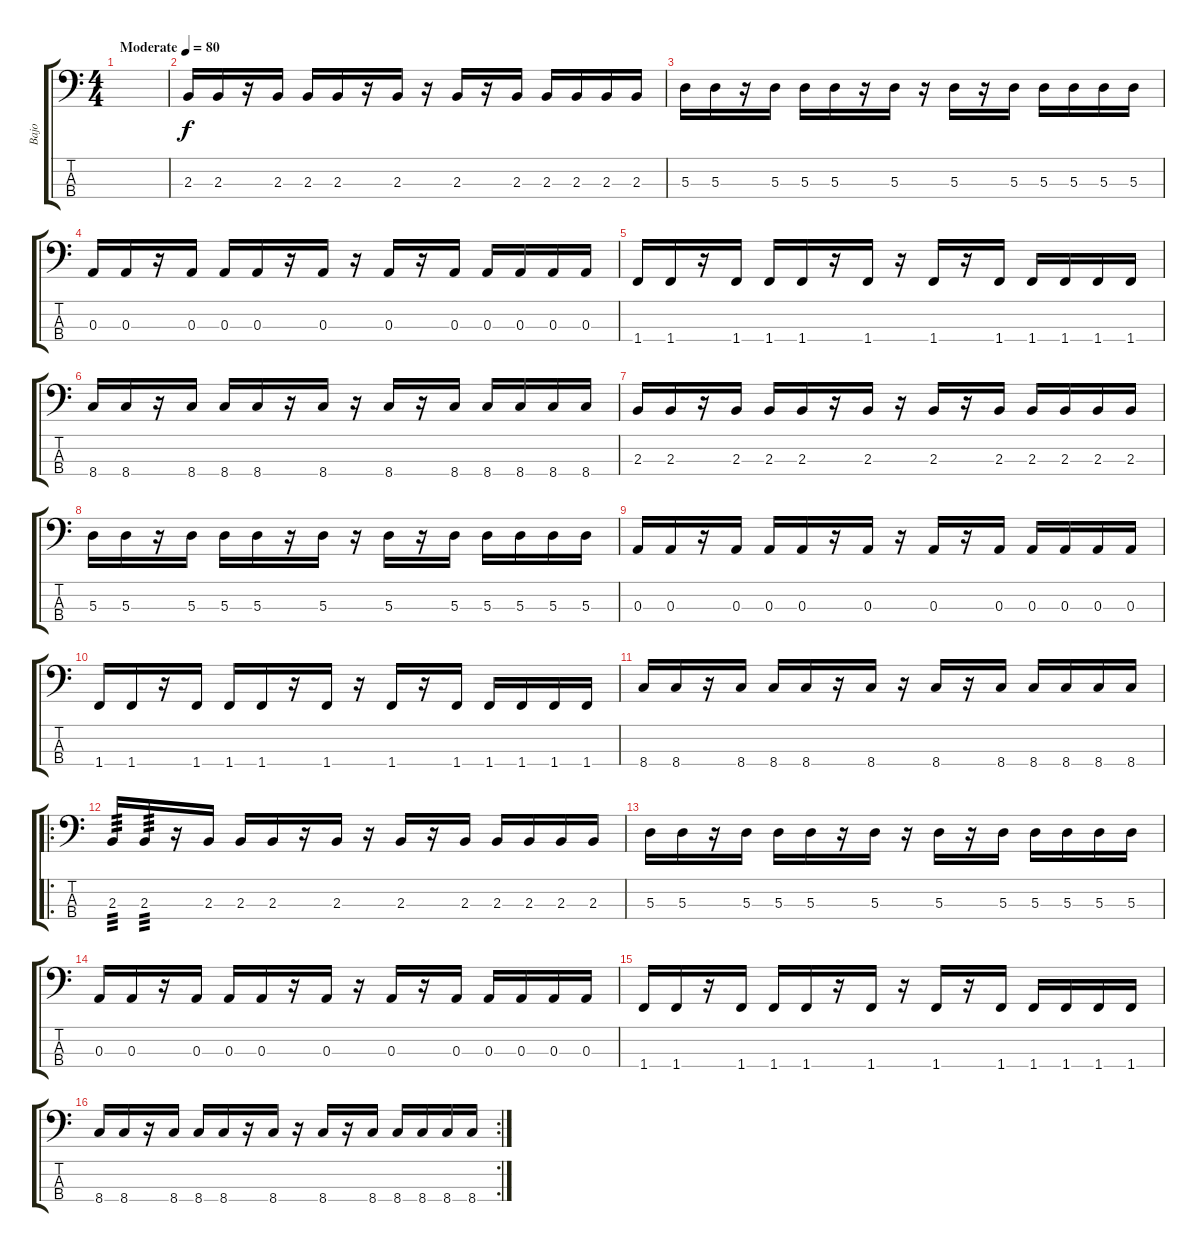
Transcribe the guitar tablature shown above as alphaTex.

\track ("Bajo" "Bajo") {instrument electricbassfinger}
\staff {score tabs}
\tuning (G2 D2 A1 E1) {hide}
\ts (4 4)
\tempo (80 "Moderate")
\clef f4
\ks c
|
2.3.16 2.3.16 r.16 2.3.16 2.3.16 2.3.16 r.16 2.3.16 r.16 2.3.16 r.16 2.3.16 2.3.16 2.3.16 2.3.16 2.3.16 |
5.3.16 5.3.16 r.16 5.3.16 5.3.16 5.3.16 r.16 5.3.16 r.16 5.3.16 r.16 5.3.16 5.3.16 5.3.16 5.3.16 5.3.16 |
0.3.16 0.3.16 r.16 0.3.16 0.3.16 0.3.16 r.16 0.3.16 r.16 0.3.16 r.16 0.3.16 0.3.16 0.3.16 0.3.16 0.3.16 |
1.4.16 1.4.16 r.16 1.4.16 1.4.16 1.4.16 r.16 1.4.16 r.16 1.4.16 r.16 1.4.16 1.4.16 1.4.16 1.4.16 1.4.16 |
8.4.16 8.4.16 r.16 8.4.16 8.4.16 8.4.16 r.16 8.4.16 r.16 8.4.16 r.16 8.4.16 8.4.16 8.4.16 8.4.16 8.4.16 |
2.3.16 2.3.16 r.16 2.3.16 2.3.16 2.3.16 r.16 2.3.16 r.16 2.3.16 r.16 2.3.16 2.3.16 2.3.16 2.3.16 2.3.16 |
5.3.16 5.3.16 r.16 5.3.16 5.3.16 5.3.16 r.16 5.3.16 r.16 5.3.16 r.16 5.3.16 5.3.16 5.3.16 5.3.16 5.3.16 |
0.3.16 0.3.16 r.16 0.3.16 0.3.16 0.3.16 r.16 0.3.16 r.16 0.3.16 r.16 0.3.16 0.3.16 0.3.16 0.3.16 0.3.16 |
1.4.16 1.4.16 r.16 1.4.16 1.4.16 1.4.16 r.16 1.4.16 r.16 1.4.16 r.16 1.4.16 1.4.16 1.4.16 1.4.16 1.4.16 |
8.4.16 8.4.16 r.16 8.4.16 8.4.16 8.4.16 r.16 8.4.16 r.16 8.4.16 r.16 8.4.16 8.4.16 8.4.16 8.4.16 8.4.16 |
\ro
2.3.16{tp 3} 2.3.16{tp 3} r.16 2.3.16 2.3.16 2.3.16 r.16 2.3.16 r.16 2.3.16 r.16 2.3.16 2.3.16 2.3.16 2.3.16 2.3.16 |
5.3.16 5.3.16 r.16 5.3.16 5.3.16 5.3.16 r.16 5.3.16 r.16 5.3.16 r.16 5.3.16 5.3.16 5.3.16 5.3.16 5.3.16 |
0.3.16 0.3.16 r.16 0.3.16 0.3.16 0.3.16 r.16 0.3.16 r.16 0.3.16 r.16 0.3.16 0.3.16 0.3.16 0.3.16 0.3.16 |
1.4.16 1.4.16 r.16 1.4.16 1.4.16 1.4.16 r.16 1.4.16 r.16 1.4.16 r.16 1.4.16 1.4.16 1.4.16 1.4.16 1.4.16 |
\rc 2
8.4.16 8.4.16 r.16 8.4.16 8.4.16 8.4.16 r.16 8.4.16 r.16 8.4.16 r.16 8.4.16 8.4.16 8.4.16 8.4.16 8.4.16
